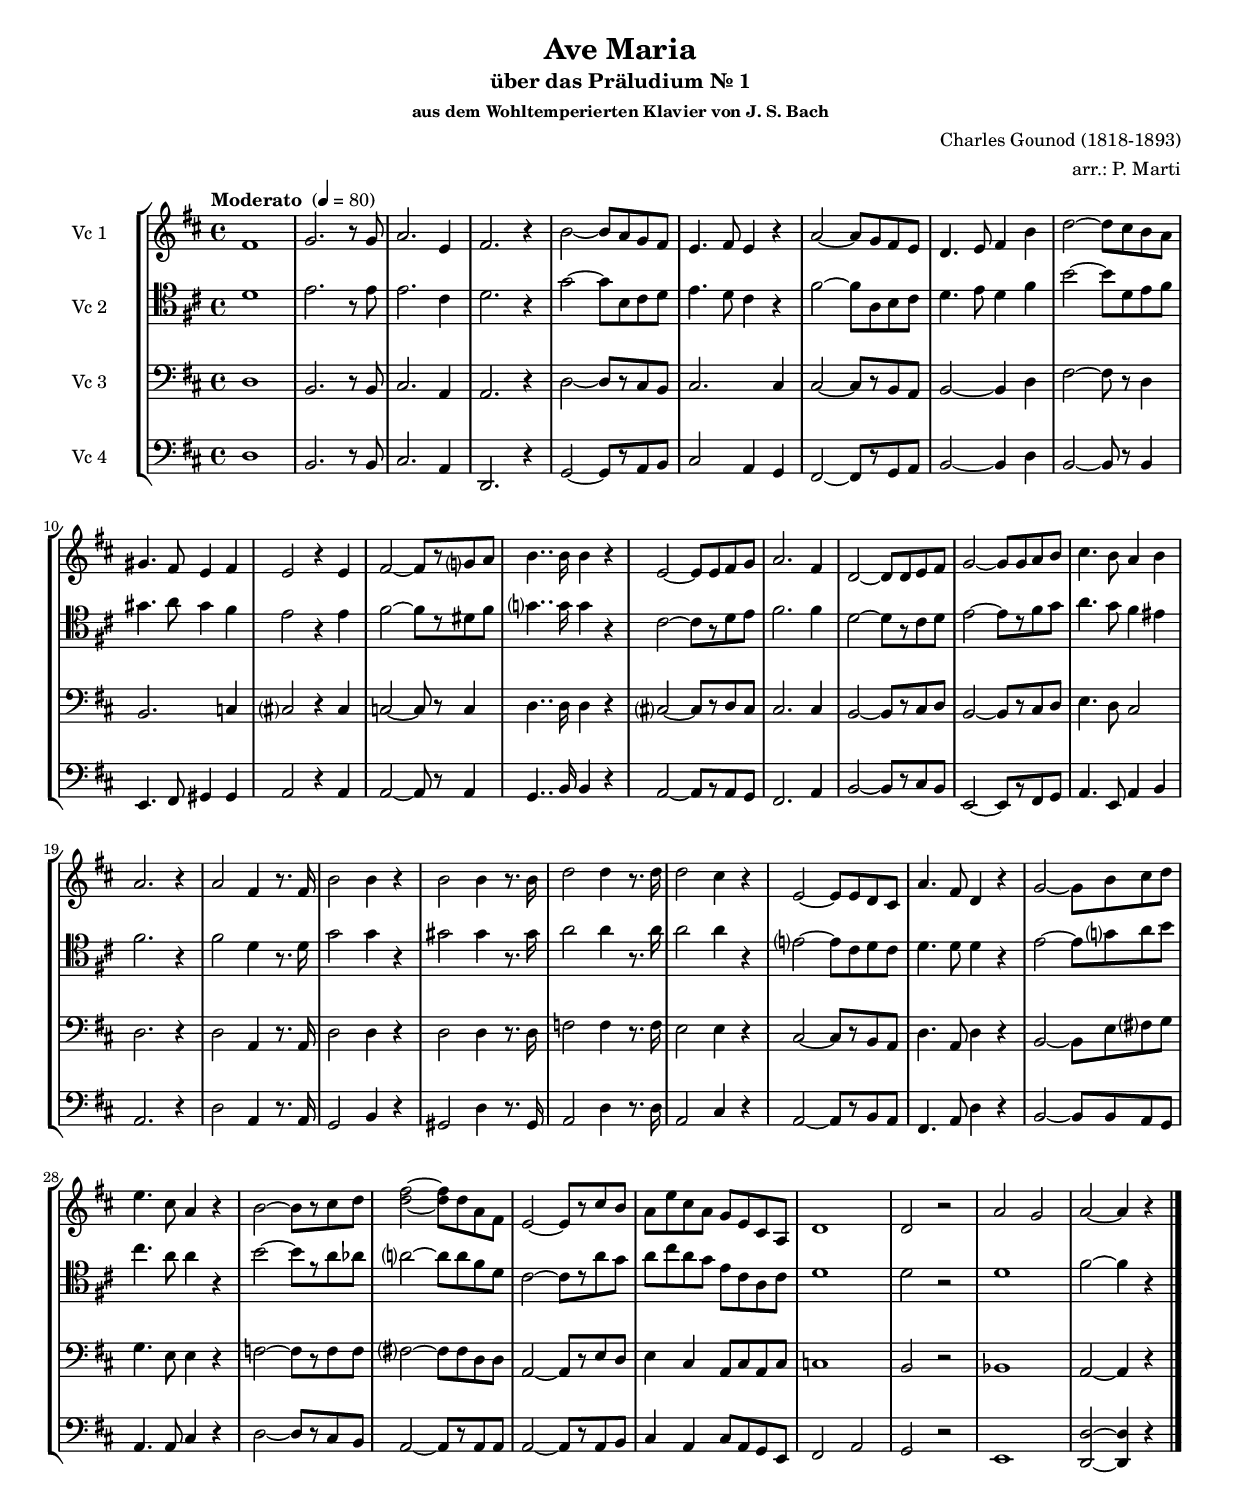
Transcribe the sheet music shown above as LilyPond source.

\version "2.12.3"
\include "deutsch.ly"

#(set-global-staff-size 16)

\header {
  title = "Ave Maria"
  subtitle = "über das Präludium Nr. 1"
  subsubtitle = "aus dem Wohltemperierten Klavier von J. S. Bach"
  composer = "Charles Gounod (1818-1893)"
  arranger = "arr.: P. Marti"
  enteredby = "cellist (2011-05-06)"
}

voiceconsts = {
 \key g \major
 \clef "bass"
 %\numericTimeSignature
 \compressFullBarRests
 \time 4/4
 \tempo "Moderato " 4=80
}

%minstr = "harpsichord"
%minstr = "clarinet"
%minstr = "accordion"
minstr = "bassoon"

va = \relative c'' {
  \voiceconsts
  \clef "treble"

  h1
  c2. r8 c
  d2. a4
  h2. r4
  e2~ e8 d c h
  a4. h8 a4 r

  d2~ d8 c h a
  g4. a8 h4 e
  g2~ g8 fis e d
  cis4. h8 a4 h
  a2 r4 a
  h2~ h8[ r c? d]

  e4.. e16 e4 r
  a,2~ a8 a h c
  d2. h4
  g2~ g8 g a h
  c2~ c8 c d e
  fis4. e8 d4 e

  d2. r4
  d2 h4 r8. h16
  e2 e4 r
  e2 e4 r8. e16
  g2 g4 r8. g16
  g2 fis4 r

  a,2~ a8 a g fis
  d'4. h8 g4 r
  c2~ c8 e fis g
  a4. fis8 d4 r
  e2~ e8[ r fis g]
  <g h>2~ <g h>8 g d h

  a2~ a8[ r fis' e]
  d a' fis d c a fis d
  g1
  g2 r
  d' c
  d2~ d4 r \bar "|."
}

vb = \relative c'' {
  \voiceconsts
  \clef "tenor"

  g1
  a2. r8 a
  a2. fis4
  g2. r4
  c2~ c8 e, fis g
  a4. g8 fis4 r

  h2~ h8 d, e fis
  g4. a8 g4 h
  e2~ e8 g, a h
  cis4. d8 cis4 h
  a2 r4 a
  h2~ h8[ r gis h]

  c?4.. c16 c4 r
  fis,2~ fis8[ r g a]
  h2. h4
  g2~ g8[ r fis g]
  a2~ a8[ r h c]
  d4. c8 h4 ais

  h2. r4
  h2 g4 r8. g16
  c2 c4 r
  cis2 cis4 r8. cis16
  d2 d4 r8. d16
  d2 d4 r

  a?2~ a8 fis g fis
  g4. g8 g4 r
  a2~ a8 c? d e
  fis4. d8 d4 r
  e2~ e8[ r d des]
  d?2~ d8 d h g

  fis2~ fis8[ r d' c]
  d fis d c a fis d fis
  g1
  g2 r
  g1
  h2~ h4 r \bar "|."
}

vc = \relative c' {
  \voiceconsts

  g1
  e2. r8 e
  fis2. d4
  d2. r4
  g2~ g8[ r fis e]
  fis2. fis4

  fis2~ fis8[ r e d]
  e2~ e4 g
  h2~ h8 r g4
  e2. f4
  fis?2 r4 fis
  f2~ f8 r f4

  g4.. g16 g4 r
  fis?2~ fis8[ r g fis]
  fis2. fis4
  e2~ e8[ r fis g]
  e2~ e8[ r fis g]
  a4. g8 fis2

  g2. r4
  g2  d4 r8. d16
  g2 g4 r
  g2 g4 r8. g16
  b2 b4 r8. b16
  a2 a4 r

  fis2~ fis8[ r e d]
  g4. d8 g4 r
  e2~ e8 a h? c
  c4. a8 a4 r
  b2~ b8[ r b b]
  h?2~ h8 h g g

  d2~ d8[ r a' g]
  a4 fis d8 fis d fis
  f1
  e2 r
  es1
  d2~ d4 r \bar "|."
}

vd = \relative c' {
  \voiceconsts

  g1
  e2. r8 e
  fis2. d4
  g,2. r4
  c2~ c8[ r d e]
  fis2 d4 c

  h2~ h8[ r c d]
  e2~ e4 g
  e2~e8 r e4
  a,4. h8 cis4 cis
  d2 r4 d
  d2~ d8 r d4

  c4.. e16 e4 r
  d2~ d8[ r d c]
  h2. d4
  e2~ e8[ r fis e]
  a,2~ a8[ r h c]
  d4. a8 d4 e

  d2. r4
  g2 d4 r8. d16
  c2 e4 r
  cis2 g'4 r8. cis,16
  d2 g4 r8. g16
  d2 fis4 r

  d2~ d8[ r e d]
  h4. d8 g4 r
  e2~ e8 e d c
  d4. d8 fis4 r
  g2~ g8[ r fis e]
  d2~ d8[ r d d]

  d2~ d8[ r d e]
  fis4 d fis8 d c a
  h2 d
  c r
  a1
  <g g'>2~ <g g'>4 r \bar "|."
}


\book {
    \score {
    \new StaffGroup <<
      \new Staff {
	\set Staff.midiInstrument = \minstr
	\set Staff.instrumentName = #"Vc 1"
	\transpose g d { \va }
      }

      \new Staff {
	\set Staff.midiInstrument = \minstr
	\set Staff.instrumentName = #"Vc 2"
	\transpose g d { \vb }
      }

      \new Staff {
	\set Staff.midiInstrument = \minstr
	\set Staff.instrumentName = #"Vc 3"
	\transpose g d { \vc }
      }

      \new Staff {
	\set Staff.midiInstrument = \minstr
	\set Staff.instrumentName = #"Vc 4"
	\transpose g d { \vd }
      }
    >>

    \layout {}

    \midi {
      \context {
	\Score
	tempoWholesPerMinute = #(ly:make-moment 60 4)
      }
    }
  }
}
